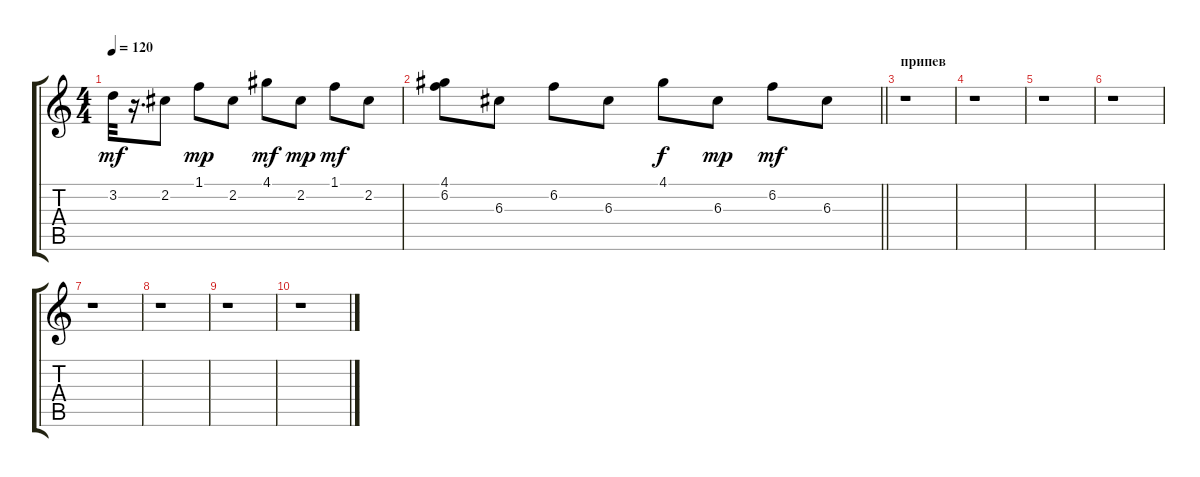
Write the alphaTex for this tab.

\track "" {instrument acousticguitarsteel}
\staff {score tabs}
\tuning (E4 B3 G3 D3 A2 E2) {hide}
\ts (4 4)
\tempo 120
\clef g2
\ks c
3.2.32{dy mf} r.16{d} 2.2.8 1.1.8{dy mp} 2.2.8 4.1.8{dy mf} 2.2.8{dy mp} 1.1.8{dy mf} 2.2.8 |
\barLineRight lightlight
(4.1 6.2).8 6.3.8 6.2.8 6.3.8 4.1.8{dy f} 6.3.8{dy mp} 6.2.8{dy mf} 6.3.8 |
\section ("" "припев")
r.1 |
r.1 |
r.1 |
r.1 |
r.1 |
r.1 |
r.1 |
r.1
